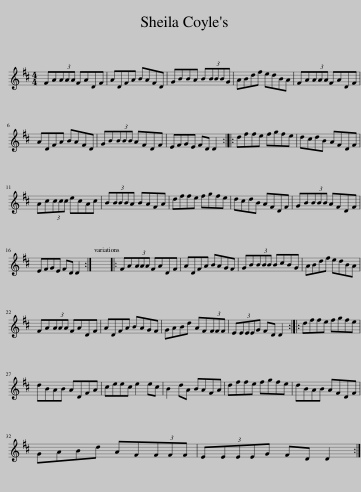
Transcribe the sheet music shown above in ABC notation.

X:1
L:1/8
M:4/4
I:linebreak $
K:D
V:1 treble
V:1
 FA(3AAA FADF | ADFA BAFD | GBBA B(3BBBG | ABdf edBA | FA(3AAA FADF |$ %5
 ADFA BAFD | GB(3BBB AFDF | EFGE FD D2 :: dffe fgfe | dcdB AFDF |$ %10
 Ac(3ccc ecAc | B(3BBBA BAFA | dffe fgfe | dcdB AFDF | GB(3BBB AFDF |$ %15
 EFGE FD D2 :| x8 |: FA(3AAA FADF | ADFA BAGF | GB(3BBB BcBG | %20
 ABdf edBA |$ FA(3AAA FADF | ADFA BAGF | GABd AF(3FFF | E(3EEEG FD D2 :: %25
 dffe fgfe |$ dBAB ADFA | ceec e2 ec | B2 dA BAFA | dffe fgfe | %30
 dBAB AFDF |$ GABd AF(3FFF | E(3EEEG FD D2 :| %33
